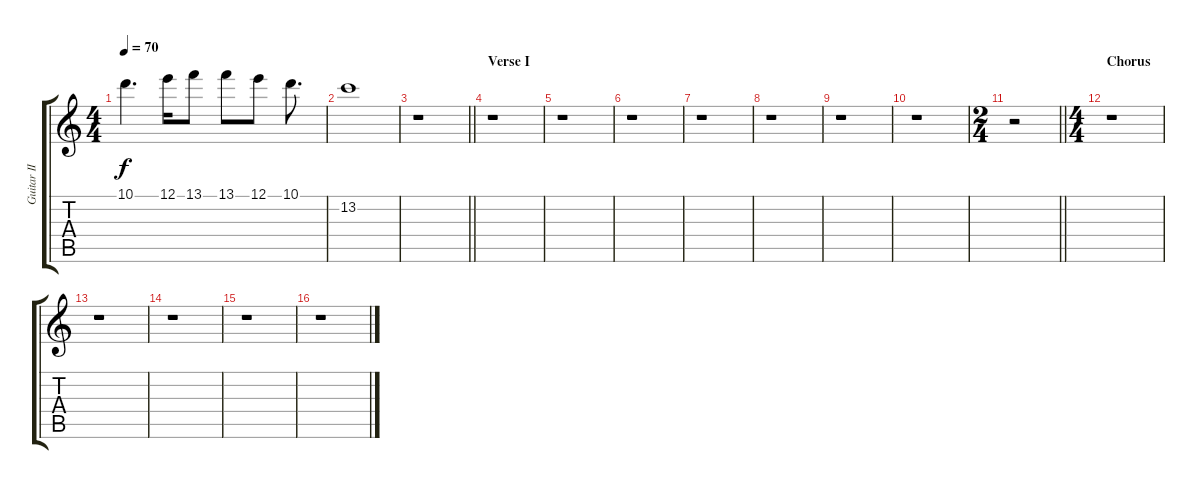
\track ("Guitar II" "Guitar II") {instrument acousticguitarnylon}
\staff {score tabs}
\tuning (E4 B3 G3 D3 A2 E2) {hide}
\ts (4 4)
\tempo 70
\clef g2
\ks c
10.1.4{d dy f} 12.1.16 13.1.8 13.1.8 12.1.8 10.1.8{d} |
13.2.1 |
\barLineRight lightlight
r.1 |
\section ("" "Verse I")
r.1 |
r.1 |
r.1 |
r.1 |
r.1 |
r.1 |
r.1 |
\ts (2 4)
\barLineRight lightlight
r.2 |
\ts (4 4)
\section ("" "Chorus")
r.1 |
r.1 |
r.1 |
r.1 |
r.1
